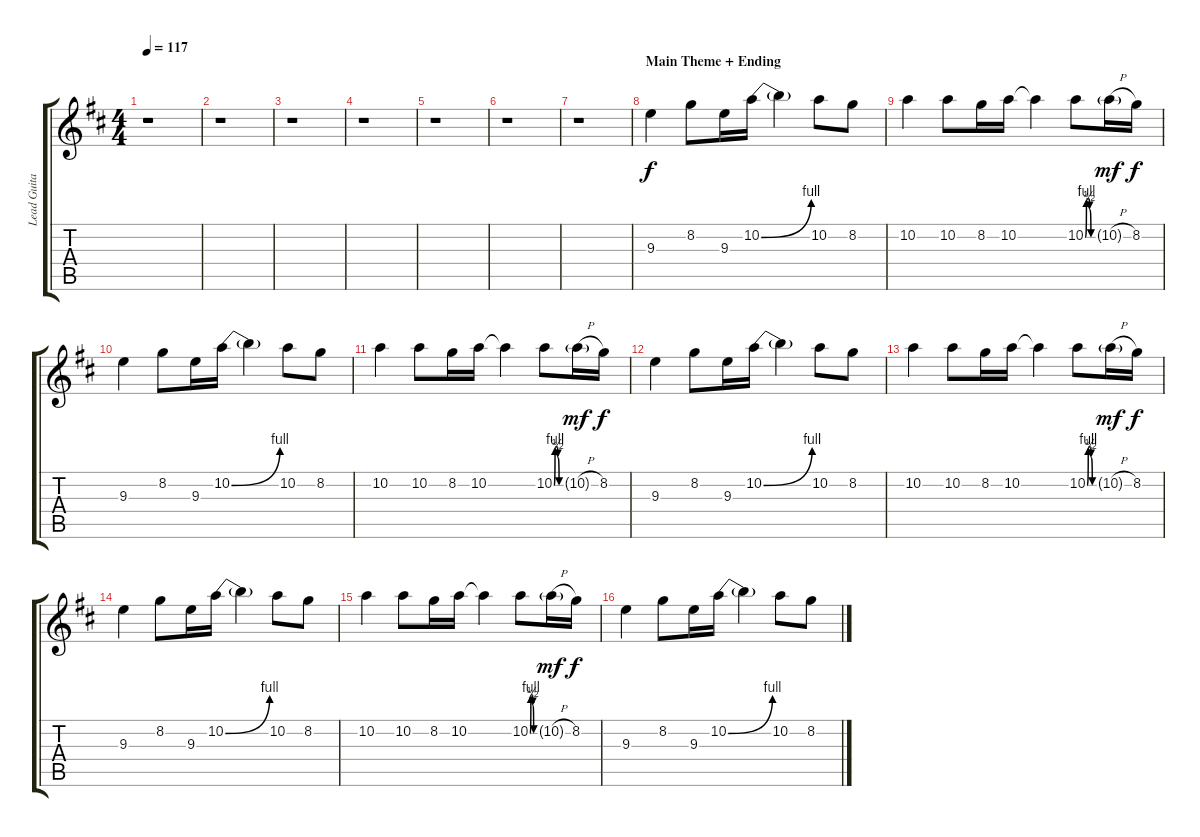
\track ("Lead Guitar" "Lead Guita") {instrument overdrivenguitar}
\staff {score tabs}
\tuning (E4 B3 G3 D3 A2 E2) {hide}
\ts (4 4)
\tempo 117
\clef g2
\ks d
r.1{dy f} |
r.1 |
r.1 |
r.1 |
r.1 |
r.1 |
r.1 |
\section ("" "Main Theme + Ending")
9.3.4 8.2.8 9.3.16 10.2{be (bend 0 0 60 4)}.16 10.2{t}.4 10.2.8 8.2.8 |
10.2.4 10.2.8 8.2.16 10.2.16 10.2{t}.4 10.2{be (custom 0 0 9 4 15 4 30 4 33 2 36 2 45 0 60 0)}.8 10.2{h g}.16{dy mf} 8.2.16{dy f} |
9.3.4 8.2.8 9.3.16 10.2{be (bend 0 0 60 4)}.16 10.2{t}.4 10.2.8 8.2.8 |
10.2.4 10.2.8 8.2.16 10.2.16 10.2{t}.4 10.2{be (custom 0 0 9 4 15 4 30 4 33 2 36 2 45 0 60 0)}.8 10.2{h g}.16{dy mf} 8.2.16{dy f} |
9.3.4 8.2.8 9.3.16 10.2{be (bend 0 0 60 4)}.16 10.2{t}.4 10.2.8 8.2.8 |
10.2.4 10.2.8 8.2.16 10.2.16 10.2{t}.4 10.2{be (custom 0 0 9 4 15 4 30 4 33 2 36 2 45 0 60 0)}.8 10.2{h g}.16{dy mf} 8.2.16{dy f} |
9.3.4 8.2.8 9.3.16 10.2{be (bend 0 0 60 4)}.16 10.2{t}.4 10.2.8 8.2.8 |
10.2.4 10.2.8 8.2.16 10.2.16 10.2{t}.4 10.2{be (custom 0 0 9 4 15 4 30 4 33 2 36 2 45 0 60 0)}.8 10.2{h g}.16{dy mf} 8.2.16{dy f} |
9.3.4 8.2.8 9.3.16 10.2{be (bend 0 0 60 4)}.16 10.2{t}.4 10.2.8 8.2.8
